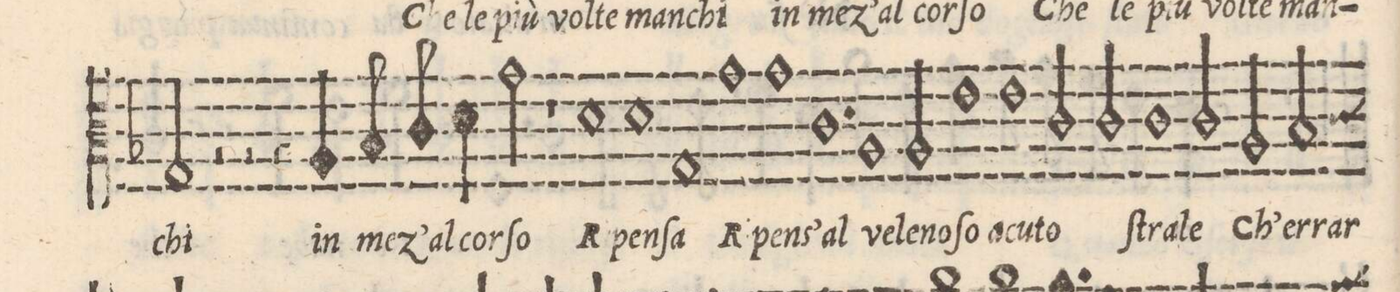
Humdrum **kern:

**kern	**text
*I"QVINTO	*
*clefC3	*
*k[b-]	*
*met(C)	*
*M2/1	*
2G/	-chi
2r	.
=10-	=10-
2r	.
4r	.
4A/	in
8B-/	me-
8c/	-z'_al
4d\	cor-
2g\	-ſo
=11-	=11-
1r	.
1d	Ri-
=12-	=12-
1d	-pen-
1G	-ſa
=13-	=13-
1g	Ri-
1g	-pen-
=14-	=14-
1.c	-ſ'_al
1A/	ve-
=15-	=15-
2A/	-le-
1e	-no-
=16-	=16-
1e	-ſo_a-
2c/	-cu-
2c/	-to
=17-	=17-
1c	ſtra-
2c/	-le
2A/	ch'er-
=18-	=18-
2B-/	-rar
*-	*-
